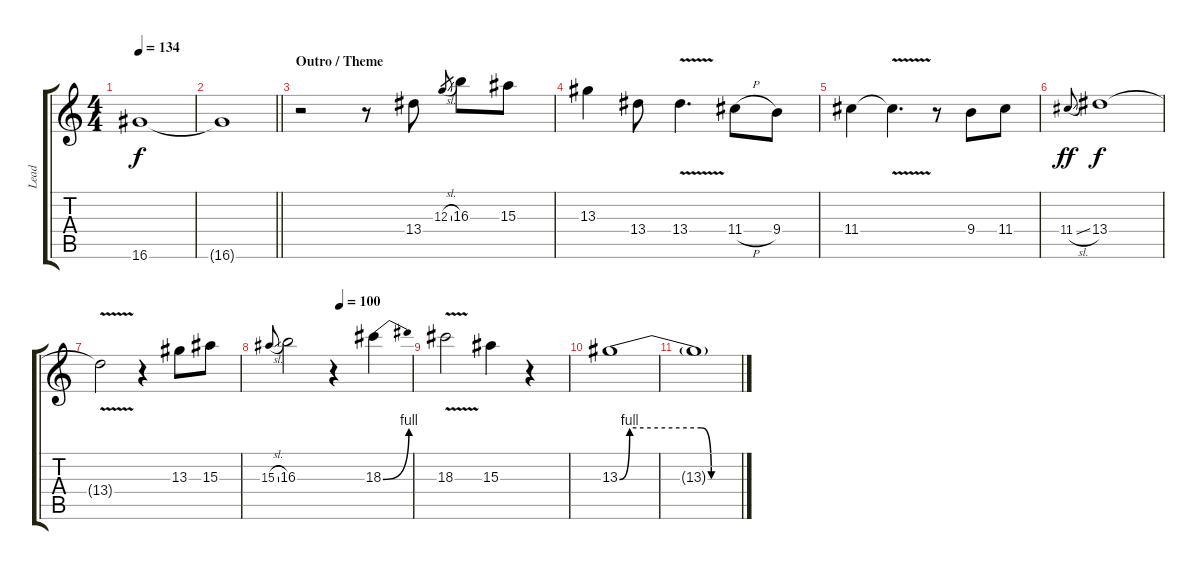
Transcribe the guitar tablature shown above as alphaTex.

\track ("Lead" "Lead") {instrument overdrivenguitar}
\staff {score tabs}
\tuning (E4 B3 G3 D3 A2 E2) {hide}
\ts (4 4)
\tempo 134
\clef g2
\ks aminor
16.6{t}.1{dy f} |
\barLineRight lightlight
16.6{t}.1 |
\section ("" "Outro / Theme")
r.2{instrument overdrivenguitar} r.8 13.4.8 12.3{sl}.8{gr} 16.3.8 15.3.8 |
13.3.4 13.4.8 13.4{v}.4{d} 11.4{h}.8 9.4.8 |
11.4.4 11.4{v t}.4{d} r.8 9.4.8 11.4.8 |
11.4{sl}.8{gr onbeat dy ff} 13.4.1{dy f} |
13.4{v t}.2 r.4 13.3.8 15.3.8 |
\tempo (100 0.5)
15.3{sl}.8{gr onbeat} 16.3.2 r.4 18.3{be (bend 0 0 60 4)}.4 |
18.3{v}.2 15.3.4 r.4 |
13.3{be (custom 0 0 5 4 40 4 45 0 60 0)}.1 |
13.3{t}.1
